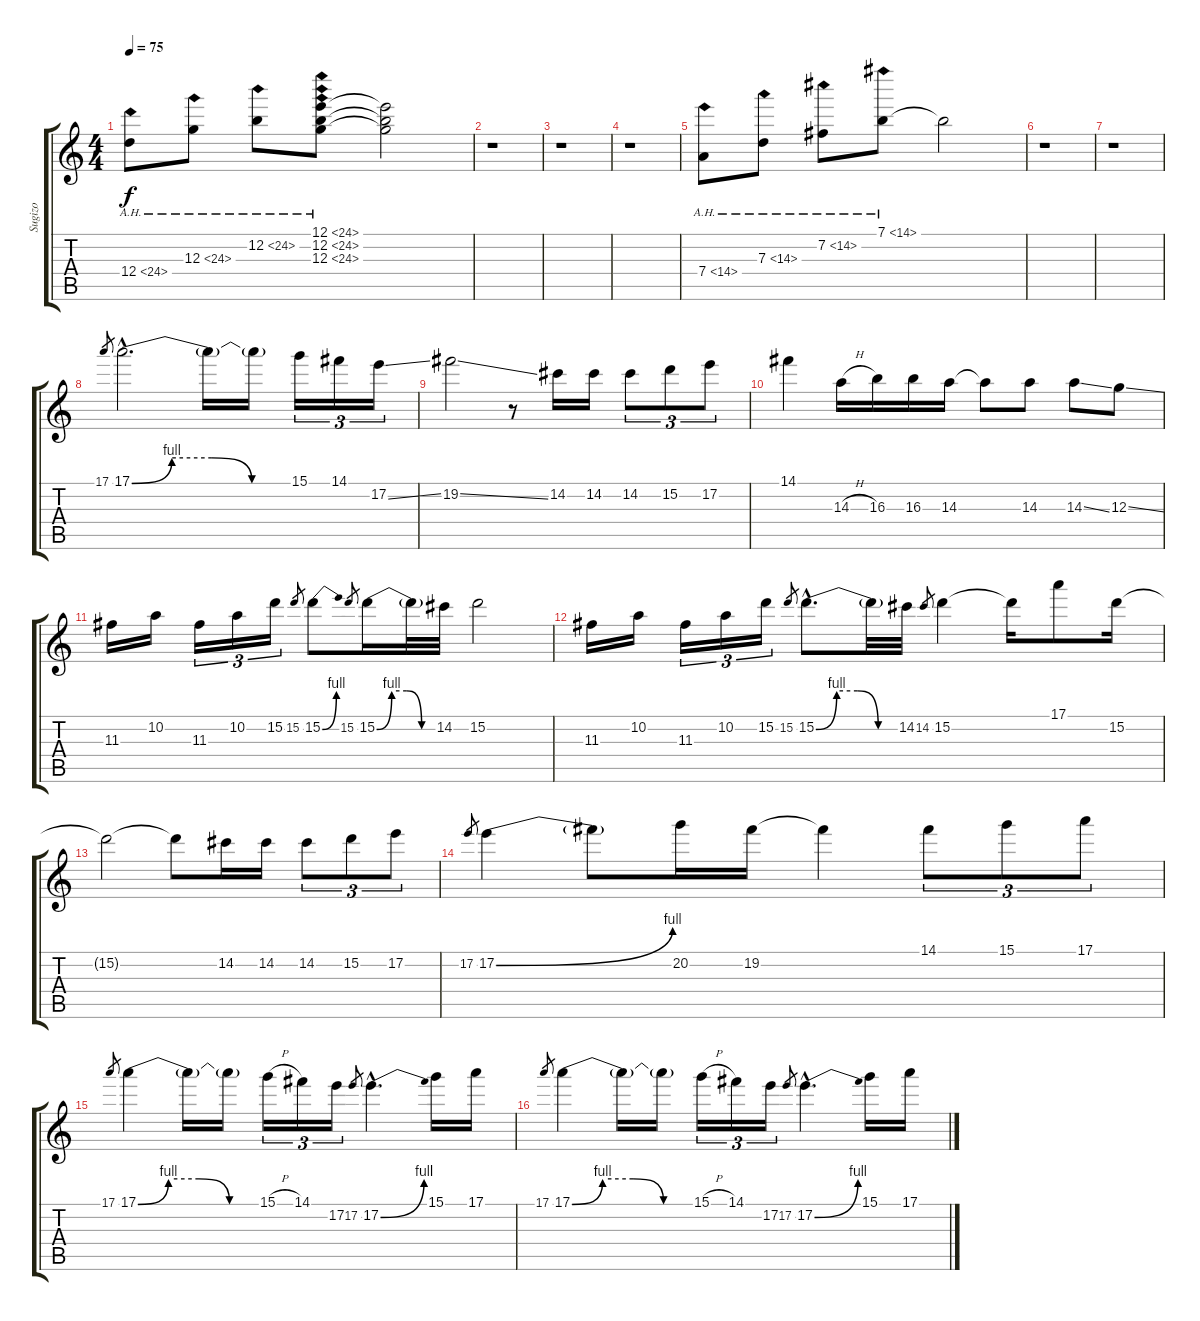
\track ("Sugizo" "Sugizo") {instrument electricguitarclean}
\staff {score tabs}
\tuning (E4 B3 G3 D3 A2 E2) {hide}
\ts (4 4)
\tempo 75
\clef g2
\ks c
12.4{ah 12}.8{dy f instrument electricguitarclean} 12.3{ah 12}.8 12.2{ah 12}.8 (12.1{ah 12} 12.2{ah 12} 12.3{ah 12}).8 (12.1{t} 12.2{t} 12.3{t}).2 |
r.1 |
r.1 |
r.1 |
7.4{ah 7}.8{instrument electricguitarclean} 7.3{ah 7}.8 7.2{ah 7}.8 7.1{ah 7}.8 7.1{t}.2 |
r.1 |
r.1 |
17.1.8{gr} 17.1{be (custom 0 0 15 4 30 4 45 0 60 0) hac}.2{d instrument distortionguitar} 17.1{t}.16 17.1{t}.16 15.1.16{tu (3 2)} 14.1.16{tu (3 2)} 17.2{ss}.16{tu (3 2)} |
19.2{ss}.2 r.8 14.2.16 14.2.16 14.2.8{tu (3 2)} 15.2.8{tu (3 2)} 17.2.8{tu (3 2)} |
14.1.4 14.3{h}.16 16.3.16 16.3.16 14.3.16 14.3{t}.8 14.3.8 14.3{ss}.8 12.3{ss}.8 |
11.3.16 10.2.16 11.3.16{tu (3 2)} 10.2.16{tu (3 2)} 15.2.16{tu (3 2)} 15.2.8{gr} 15.2{be (bend 0 0 60 4)}.8 15.2.8{gr} 15.2{be (custom 0 0 15 4 30 4 45 0 60 0)}.16 15.2{t}.32 14.2.32 15.2.2 |
11.3.16 10.2.16 11.3.16{tu (3 2)} 10.2.16{tu (3 2)} 15.2.16{tu (3 2)} 15.2.8{gr} 15.2{be (custom 0 0 15 4 30 4 45 0 60 0) hac}.8{d} 15.2{t}.32 14.2.32 14.2.8{gr} 15.2.4 15.2{t}.16 17.1.8 15.2.16 |
15.2{t}.2 15.2{t}.8 14.2.16 14.2.16 14.2.8{tu (3 2)} 15.2.8{tu (3 2)} 17.2.8{tu (3 2)} |
17.2.8{gr} 17.2{be (bend 0 0 60 4)}.4 17.2{t}.8 20.2.16 19.2.16 19.2{t}.4 14.1.8{tu (3 2)} 15.1.8{tu (3 2)} 17.1.8{tu (3 2)} |
17.1.8{gr} 17.1{be (custom 0 0 15 4 30 4 45 0 60 0)}.4 17.1{t}.16 17.1{t}.16 15.1{h}.16{tu (3 2)} 14.1.16{tu (3 2)} 17.2.16{tu (3 2)} 17.2.8{gr} 17.2{be (bend 0 0 60 4) hac}.4{d} 15.1.16 17.1.16 |
17.1.8{gr} 17.1{be (custom 0 0 15 4 30 4 45 0 60 0)}.4 17.1{t}.16 17.1{t}.16 15.1{h}.16{tu (3 2)} 14.1.16{tu (3 2)} 17.2.16{tu (3 2)} 17.2.8{gr} 17.2{be (bend 0 0 60 4) hac}.4{d} 15.1.16 17.1.16
